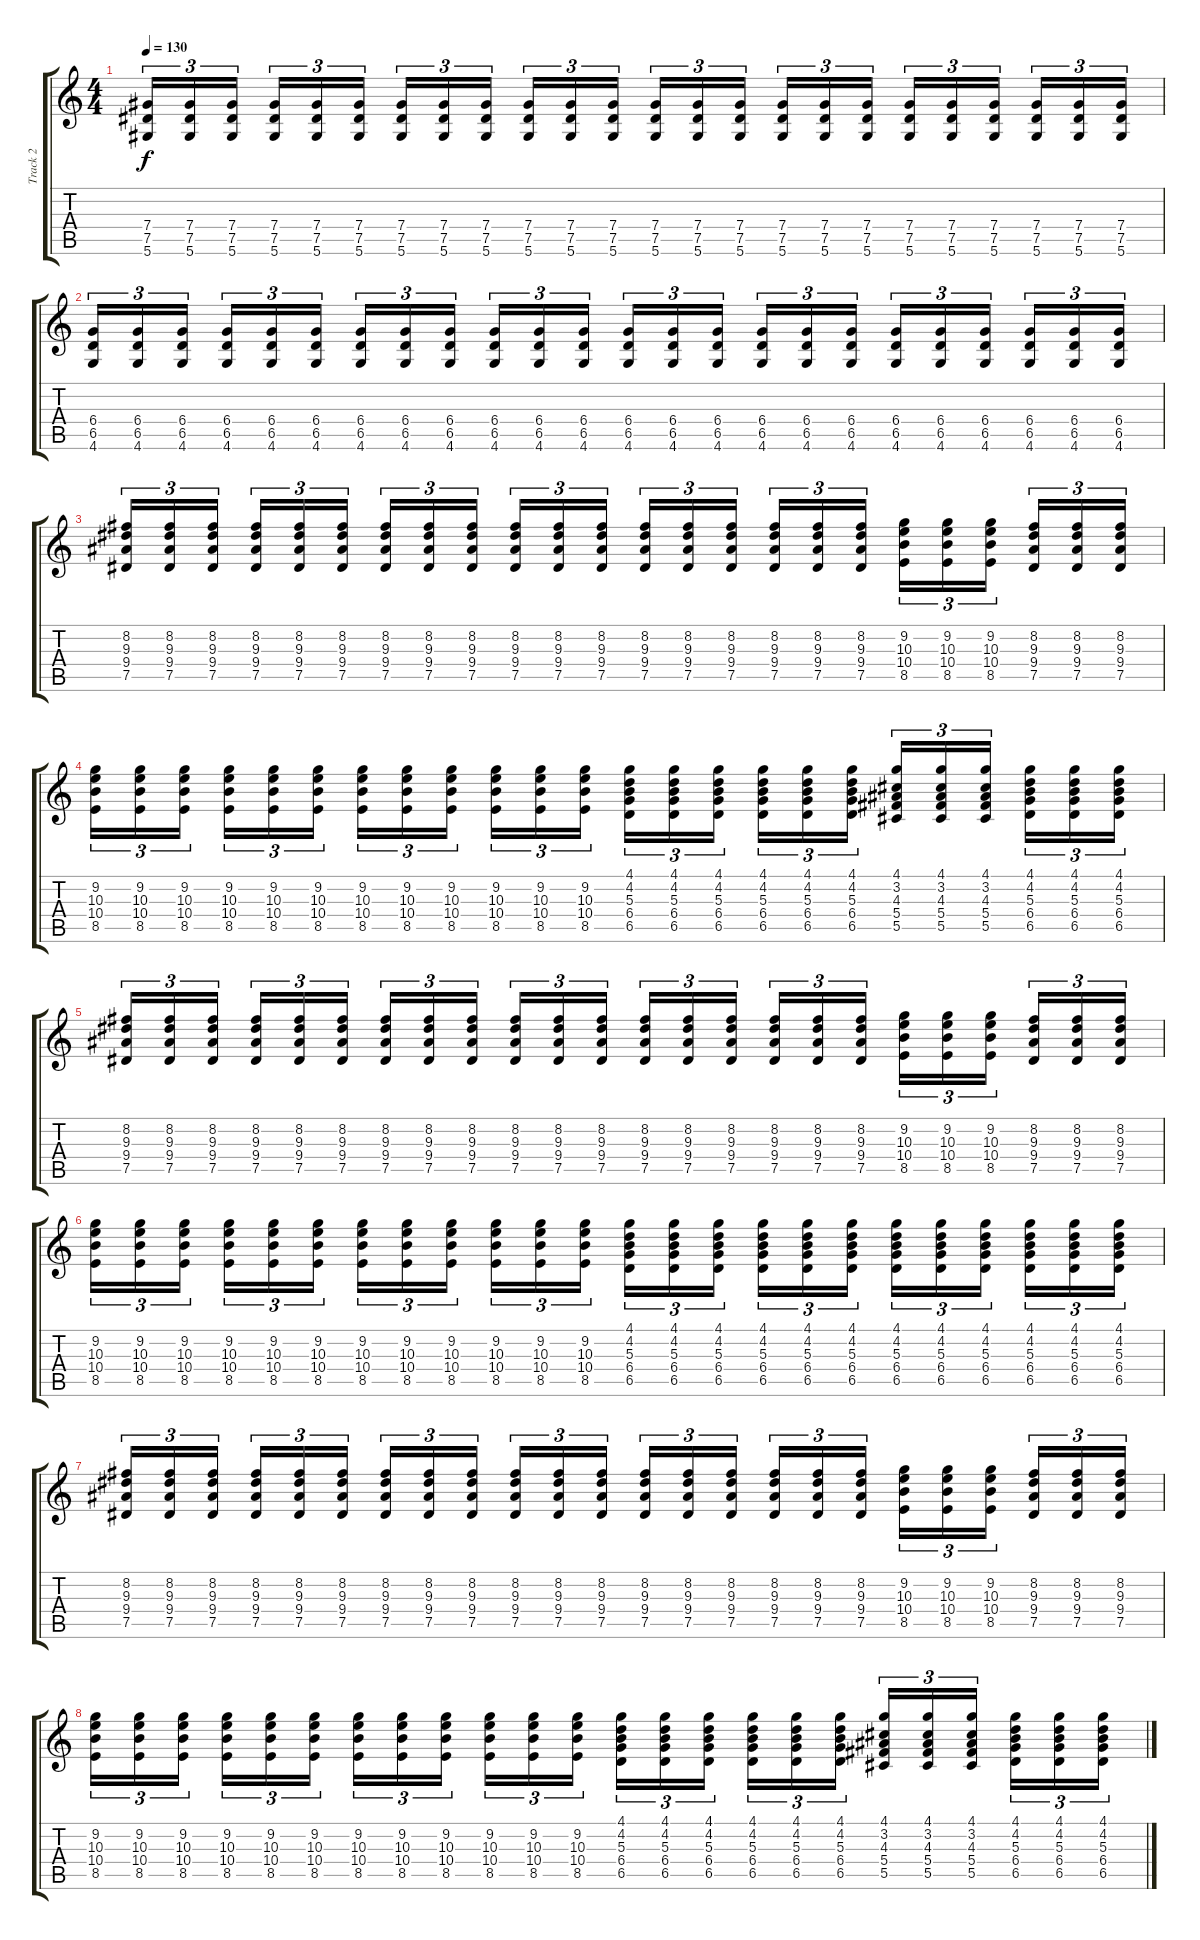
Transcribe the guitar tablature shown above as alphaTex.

\track ("Track 2" "Track 2") {instrument distortionguitar}
\staff {score tabs}
\tuning (Eb4 Bb3 Gb3 Db3 Ab2 Eb2) {hide}
\ts (4 4)
\tempo 130
\clef g2
\ks c
(7.4 7.5 5.6).16{tu (3 2) dy f} (7.4 7.5 5.6).16{tu (3 2)} (7.4 7.5 5.6).16{tu (3 2)} (7.4 7.5 5.6).16{tu (3 2)} (7.4 7.5 5.6).16{tu (3 2)} (7.4 7.5 5.6).16{tu (3 2)} (7.4 7.5 5.6).16{tu (3 2)} (7.4 7.5 5.6).16{tu (3 2)} (7.4 7.5 5.6).16{tu (3 2)} (7.4 7.5 5.6).16{tu (3 2)} (7.4 7.5 5.6).16{tu (3 2)} (7.4 7.5 5.6).16{tu (3 2)} (7.4 7.5 5.6).16{tu (3 2)} (7.4 7.5 5.6).16{tu (3 2)} (7.4 7.5 5.6).16{tu (3 2)} (7.4 7.5 5.6).16{tu (3 2)} (7.4 7.5 5.6).16{tu (3 2)} (7.4 7.5 5.6).16{tu (3 2)} (7.4 7.5 5.6).16{tu (3 2)} (7.4 7.5 5.6).16{tu (3 2)} (7.4 7.5 5.6).16{tu (3 2)} (7.4 7.5 5.6).16{tu (3 2)} (7.4 7.5 5.6).16{tu (3 2)} (7.4 7.5 5.6).16{tu (3 2)} |
(6.4 6.5 4.6).16{tu (3 2)} (6.4 6.5 4.6).16{tu (3 2)} (6.4 6.5 4.6).16{tu (3 2)} (6.4 6.5 4.6).16{tu (3 2)} (6.4 6.5 4.6).16{tu (3 2)} (6.4 6.5 4.6).16{tu (3 2)} (6.4 6.5 4.6).16{tu (3 2)} (6.4 6.5 4.6).16{tu (3 2)} (6.4 6.5 4.6).16{tu (3 2)} (6.4 6.5 4.6).16{tu (3 2)} (6.4 6.5 4.6).16{tu (3 2)} (6.4 6.5 4.6).16{tu (3 2)} (6.4 6.5 4.6).16{tu (3 2)} (6.4 6.5 4.6).16{tu (3 2)} (6.4 6.5 4.6).16{tu (3 2)} (6.4 6.5 4.6).16{tu (3 2)} (6.4 6.5 4.6).16{tu (3 2)} (6.4 6.5 4.6).16{tu (3 2)} (6.4 6.5 4.6).16{tu (3 2)} (6.4 6.5 4.6).16{tu (3 2)} (6.4 6.5 4.6).16{tu (3 2)} (6.4 6.5 4.6).16{tu (3 2)} (6.4 6.5 4.6).16{tu (3 2)} (6.4 6.5 4.6).16{tu (3 2)} |
(8.2 9.3 9.4 7.5).16{tu (3 2)} (8.2 9.3 9.4 7.5).16{tu (3 2)} (8.2 9.3 9.4 7.5).16{tu (3 2)} (8.2 9.3 9.4 7.5).16{tu (3 2)} (8.2 9.3 9.4 7.5).16{tu (3 2)} (8.2 9.3 9.4 7.5).16{tu (3 2)} (8.2 9.3 9.4 7.5).16{tu (3 2)} (8.2 9.3 9.4 7.5).16{tu (3 2)} (8.2 9.3 9.4 7.5).16{tu (3 2)} (8.2 9.3 9.4 7.5).16{tu (3 2)} (8.2 9.3 9.4 7.5).16{tu (3 2)} (8.2 9.3 9.4 7.5).16{tu (3 2)} (8.2 9.3 9.4 7.5).16{tu (3 2)} (8.2 9.3 9.4 7.5).16{tu (3 2)} (8.2 9.3 9.4 7.5).16{tu (3 2)} (8.2 9.3 9.4 7.5).16{tu (3 2)} (8.2 9.3 9.4 7.5).16{tu (3 2)} (8.2 9.3 9.4 7.5).16{tu (3 2)} (9.2 10.3 10.4 8.5).16{tu (3 2)} (9.2 10.3 10.4 8.5).16{tu (3 2)} (9.2 10.3 10.4 8.5).16{tu (3 2)} (8.2 9.3 9.4 7.5).16{tu (3 2)} (8.2 9.3 9.4 7.5).16{tu (3 2)} (8.2 9.3 9.4 7.5).16{tu (3 2)} |
(9.2 10.3 10.4 8.5).16{tu (3 2)} (9.2 10.3 10.4 8.5).16{tu (3 2)} (9.2 10.3 10.4 8.5).16{tu (3 2)} (9.2 10.3 10.4 8.5).16{tu (3 2)} (9.2 10.3 10.4 8.5).16{tu (3 2)} (9.2 10.3 10.4 8.5).16{tu (3 2)} (9.2 10.3 10.4 8.5).16{tu (3 2)} (9.2 10.3 10.4 8.5).16{tu (3 2)} (9.2 10.3 10.4 8.5).16{tu (3 2)} (9.2 10.3 10.4 8.5).16{tu (3 2)} (9.2 10.3 10.4 8.5).16{tu (3 2)} (9.2 10.3 10.4 8.5).16{tu (3 2)} (4.1 4.2 5.3 6.4 6.5).16{tu (3 2)} (4.1 4.2 5.3 6.4 6.5).16{tu (3 2)} (4.1 4.2 5.3 6.4 6.5).16{tu (3 2)} (4.1 4.2 5.3 6.4 6.5).16{tu (3 2)} (4.1 4.2 5.3 6.4 6.5).16{tu (3 2)} (4.1 4.2 5.3 6.4 6.5).16{tu (3 2)} (4.1 3.2 4.3 5.4 5.5).16{tu (3 2)} (4.1 3.2 4.3 5.4 5.5).16{tu (3 2)} (4.1 3.2 4.3 5.4 5.5).16{tu (3 2)} (4.1 4.2 5.3 6.4 6.5).16{tu (3 2)} (4.1 4.2 5.3 6.4 6.5).16{tu (3 2)} (4.1 4.2 5.3 6.4 6.5).16{tu (3 2)} |
(8.2 9.3 9.4 7.5).16{tu (3 2)} (8.2 9.3 9.4 7.5).16{tu (3 2)} (8.2 9.3 9.4 7.5).16{tu (3 2)} (8.2 9.3 9.4 7.5).16{tu (3 2)} (8.2 9.3 9.4 7.5).16{tu (3 2)} (8.2 9.3 9.4 7.5).16{tu (3 2)} (8.2 9.3 9.4 7.5).16{tu (3 2)} (8.2 9.3 9.4 7.5).16{tu (3 2)} (8.2 9.3 9.4 7.5).16{tu (3 2)} (8.2 9.3 9.4 7.5).16{tu (3 2)} (8.2 9.3 9.4 7.5).16{tu (3 2)} (8.2 9.3 9.4 7.5).16{tu (3 2)} (8.2 9.3 9.4 7.5).16{tu (3 2)} (8.2 9.3 9.4 7.5).16{tu (3 2)} (8.2 9.3 9.4 7.5).16{tu (3 2)} (8.2 9.3 9.4 7.5).16{tu (3 2)} (8.2 9.3 9.4 7.5).16{tu (3 2)} (8.2 9.3 9.4 7.5).16{tu (3 2)} (9.2 10.3 10.4 8.5).16{tu (3 2)} (9.2 10.3 10.4 8.5).16{tu (3 2)} (9.2 10.3 10.4 8.5).16{tu (3 2)} (8.2 9.3 9.4 7.5).16{tu (3 2)} (8.2 9.3 9.4 7.5).16{tu (3 2)} (8.2 9.3 9.4 7.5).16{tu (3 2)} |
(9.2 10.3 10.4 8.5).16{tu (3 2)} (9.2 10.3 10.4 8.5).16{tu (3 2)} (9.2 10.3 10.4 8.5).16{tu (3 2)} (9.2 10.3 10.4 8.5).16{tu (3 2)} (9.2 10.3 10.4 8.5).16{tu (3 2)} (9.2 10.3 10.4 8.5).16{tu (3 2)} (9.2 10.3 10.4 8.5).16{tu (3 2)} (9.2 10.3 10.4 8.5).16{tu (3 2)} (9.2 10.3 10.4 8.5).16{tu (3 2)} (9.2 10.3 10.4 8.5).16{tu (3 2)} (9.2 10.3 10.4 8.5).16{tu (3 2)} (9.2 10.3 10.4 8.5).16{tu (3 2)} (4.1 4.2 5.3 6.4 6.5).16{tu (3 2)} (4.1 4.2 5.3 6.4 6.5).16{tu (3 2)} (4.1 4.2 5.3 6.4 6.5).16{tu (3 2)} (4.1 4.2 5.3 6.4 6.5).16{tu (3 2)} (4.1 4.2 5.3 6.4 6.5).16{tu (3 2)} (4.1 4.2 5.3 6.4 6.5).16{tu (3 2)} (4.1 4.2 5.3 6.4 6.5).16{tu (3 2)} (4.1 4.2 5.3 6.4 6.5).16{tu (3 2)} (4.1 4.2 5.3 6.4 6.5).16{tu (3 2)} (4.1 4.2 5.3 6.4 6.5).16{tu (3 2)} (4.1 4.2 5.3 6.4 6.5).16{tu (3 2)} (4.1 4.2 5.3 6.4 6.5).16{tu (3 2)} |
(8.2 9.3 9.4 7.5).16{tu (3 2)} (8.2 9.3 9.4 7.5).16{tu (3 2)} (8.2 9.3 9.4 7.5).16{tu (3 2)} (8.2 9.3 9.4 7.5).16{tu (3 2)} (8.2 9.3 9.4 7.5).16{tu (3 2)} (8.2 9.3 9.4 7.5).16{tu (3 2)} (8.2 9.3 9.4 7.5).16{tu (3 2)} (8.2 9.3 9.4 7.5).16{tu (3 2)} (8.2 9.3 9.4 7.5).16{tu (3 2)} (8.2 9.3 9.4 7.5).16{tu (3 2)} (8.2 9.3 9.4 7.5).16{tu (3 2)} (8.2 9.3 9.4 7.5).16{tu (3 2)} (8.2 9.3 9.4 7.5).16{tu (3 2)} (8.2 9.3 9.4 7.5).16{tu (3 2)} (8.2 9.3 9.4 7.5).16{tu (3 2)} (8.2 9.3 9.4 7.5).16{tu (3 2)} (8.2 9.3 9.4 7.5).16{tu (3 2)} (8.2 9.3 9.4 7.5).16{tu (3 2)} (9.2 10.3 10.4 8.5).16{tu (3 2)} (9.2 10.3 10.4 8.5).16{tu (3 2)} (9.2 10.3 10.4 8.5).16{tu (3 2)} (8.2 9.3 9.4 7.5).16{tu (3 2)} (8.2 9.3 9.4 7.5).16{tu (3 2)} (8.2 9.3 9.4 7.5).16{tu (3 2)} |
(9.2 10.3 10.4 8.5).16{tu (3 2)} (9.2 10.3 10.4 8.5).16{tu (3 2)} (9.2 10.3 10.4 8.5).16{tu (3 2)} (9.2 10.3 10.4 8.5).16{tu (3 2)} (9.2 10.3 10.4 8.5).16{tu (3 2)} (9.2 10.3 10.4 8.5).16{tu (3 2)} (9.2 10.3 10.4 8.5).16{tu (3 2)} (9.2 10.3 10.4 8.5).16{tu (3 2)} (9.2 10.3 10.4 8.5).16{tu (3 2)} (9.2 10.3 10.4 8.5).16{tu (3 2)} (9.2 10.3 10.4 8.5).16{tu (3 2)} (9.2 10.3 10.4 8.5).16{tu (3 2)} (4.1 4.2 5.3 6.4 6.5).16{tu (3 2)} (4.1 4.2 5.3 6.4 6.5).16{tu (3 2)} (4.1 4.2 5.3 6.4 6.5).16{tu (3 2)} (4.1 4.2 5.3 6.4 6.5).16{tu (3 2)} (4.1 4.2 5.3 6.4 6.5).16{tu (3 2)} (4.1 4.2 5.3 6.4 6.5).16{tu (3 2)} (4.1 3.2 4.3 5.4 5.5).16{tu (3 2)} (4.1 3.2 4.3 5.4 5.5).16{tu (3 2)} (4.1 3.2 4.3 5.4 5.5).16{tu (3 2)} (4.1 4.2 5.3 6.4 6.5).16{tu (3 2)} (4.1 4.2 5.3 6.4 6.5).16{tu (3 2)} (4.1 4.2 5.3 6.4 6.5).16{tu (3 2)}
